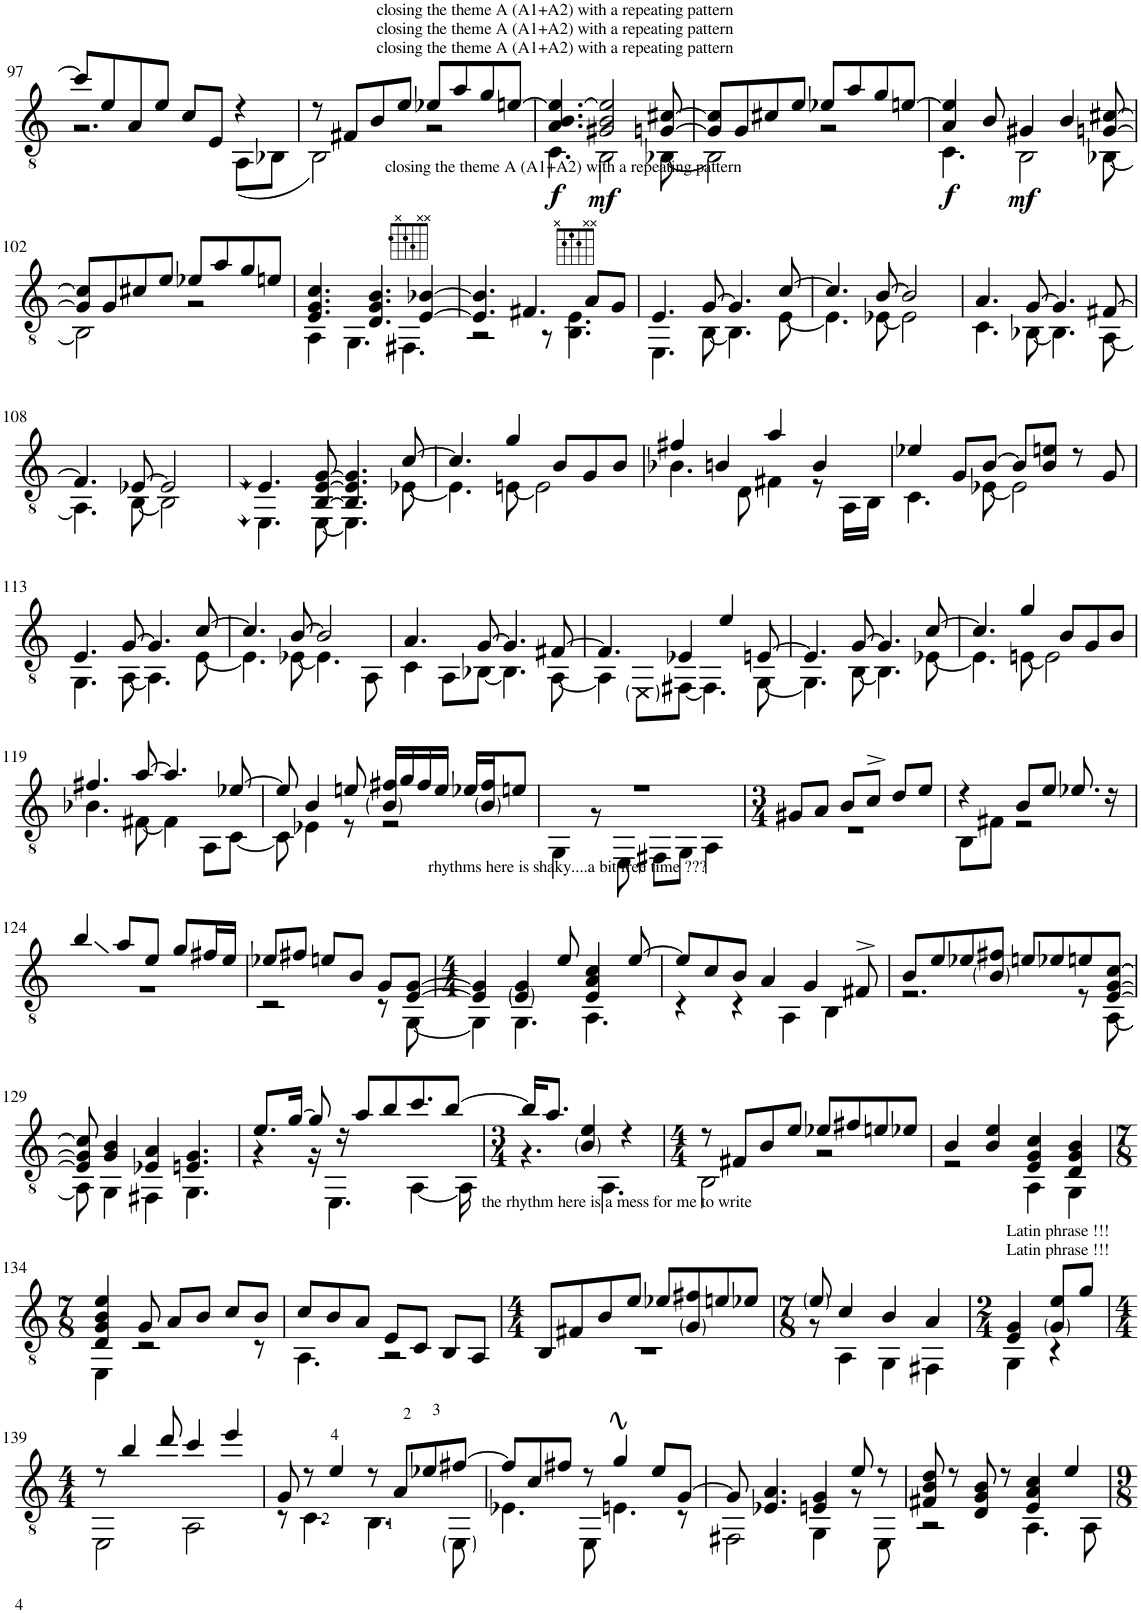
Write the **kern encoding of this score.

**kern	**dynam
*part1	*part1
*staff1	*staff1
*I"Classical Guitar	*
*I'Guit.	*
!!LO:PB:g=z
*clefGv2	*
*k[]	*
*M4/4	*
=97	=97
*^	*
8cc/L]	2.r	.
8e/	.	.
8A/	.	.
8e/J	.	.
8c/L	.	.
8E/J	.	.
4r	(8AA\L	.
.	8BB-X\J	.
=98	=98	=98
8r	2BB\)	.
8F#X/L	.	.
8B/	.	.
8e/J	.	.
8e-X/L	2r	.
8a/	.	.
8g/	.	.
[8en/J	.	.
=99	=99	=99
!	!	!LO:DY:b
4.A/ 4.B/ 4.e/_	4.C\	f
!	!	!LO:DY:b
2G#X/ 2B/ 2e/]	2BB\	mf
[8Gn/ [8c#X/	[8BB-X\	.
=100	=100	=100
8G/] 8c#/]L	2BB-\]	.
8G/	.	.
8c#X/	.	.
8e/J	.	.
8e-X/L	2r	.
8a/	.	.
8g/	.	.
[8en/J	.	.
=101	=101	=101
!	!	!LO:DY:b
4A/ 4e/]	4.C\	f
8B/	.	.
!	!	!LO:DY:b
4G#X/	2BB\	mf
4B/	.	.
[8Gn/ [8c#X/	[8BB-X\	.
!!LO:LB:g=z	!!
=102	=102	=102
8G/] 8c#/]L	2BB-\]	.
8G/	.	.
8c#X/	.	.
8e/J	.	.
8e-X/L	2r	.
8a/	.	.
8g/	.	.
8en/J	.	.
=103	=103	=103
4.E/ 4.G/ 4.c/	4AA\	.
.	4.GG\	.
4.D/ 4.G/ 4.B/	.	.
.	4.FF#X\	.
[4E/ [4B-X/	.	.
=104	=104	=104
4.E/] 4.B-/]	2r	.
4.F#X/	.	.
.	8r	.
.	4.BB\ 4.E\	.
8A/L	.	.
8G/J	.	.
=105	=105	=105
4.E/	4.EE\	.
[8G/	[8BB\	.
4.G/]	4.BB\]	.
[8c/	[8E\	.
=106	=106	=106
4.c/]	4.E\]	.
[8B/	[8E-X\	.
2B/]	2E-\]	.
=107	=107	=107
4.A/	4.C\	.
[8G/	[8BB-X\	.
4.G/]	4.BB-\]	.
[8F#X/	[8AA\	.
!!LO:LB:g=z	!!
=108	=108	=108
4.F#/]	4.AA\]	.
[8E-X/	[8BB\	.
2E-/]	2BB\]	.
=109	=109	=109
4.E/	4.EE\	.
[8BB/ [8E/ [8G/	[8EE\	.
4.BB/] 4.E/] 4.G/]	4.EE\]	.
[8c/	[8E-X\	.
=110	=110	=110
4.c/]	4.E-\]	.
4g/	[8En\	.
.	2E\]	.
8B/L	.	.
8G/	.	.
8B/J	.	.
=111	=111	=111
4f#X/	4.B-X\	.
4Bn/	.	.
.	8D\	.
4a/	4F#X\	.
4B/	8r	.
.	16AA\LL	.
.	16BB\JJ	.
=112	=112	=112
4e-X/	4.C\	.
8G/L	.	.
[8B/J	[8E-X\	.
8B/L]	2E-\]	.
8B/ 8en/J	.	.
8r	.	.
8G/	.	.
!!LO:LB:g=z	!!
=113	=113	=113
4.E/	4.GG\	.
[8G/	[8AA\	.
4.G/]	4.AA\]	.
[8c/	[8E\	.
=114	=114	=114
4.c/]	4.E\]	.
[8B/	[8E-X\	.
2B/]	4.E-\]	.
.	8AA\	.
=115	=115	=115
4.A/	4C\	.
.	8AA\L	.
[8G/	[8BB-X\J	.
4.G/]	4.BB-\]	.
[8F#X/	[8AA\	.
=116	=116	=116
4.F#/]	4AA\]	.
.	8EE\L	.
4E-X/	[8FF#X\J	.
.	4.FF#\]	.
4e/	.	.
[8En/	[8GG\	.
=117	=117	=117
4.E/]	4.GG\]	.
[8G/	[8BB\	.
4.G/]	4.BB\]	.
[8c/	[8E-X\	.
=118	=118	=118
4.c/]	4.E-\]	.
4g/	[8En\	.
.	2E\]	.
8B/L	.	.
8G/	.	.
8B/J	.	.
!!LO:LB:g=z	!!
=119	=119	=119
4.f#X/	4.B-X\	.
[8a/	[8F#X\	.
4.a/]	4F#\]	.
.	8AA\L	.
[8e-X/	[8C\J	.
=120	=120	=120
8e-/]	8C\]	.
4B/	4E-X\	.
8en/	8r	.
16B/ 16f#X/LL	2r	.
16g/	.	.
16f#/	.	.
16e/JJ	.	.
16e-X/LL	.	.
16B/ 16f#/J	.	.
8en/J	.	.
=121	=121	=121
1r	4GG\	.
.	8r	.
.	8EE\	.
.	8FF#X\L	.
.	8GG\J	.
.	4AA\	.
=122	=122	=122
*M3/4	*	*
8G#X/L	2.r	.
8A/J	.	.
8B/L	.	.
8c^/J	.	.
8d/L	.	.
8e/J	.	.
=123	=123	=123
4r	8BB\L	.
.	8F#X\J	.
8B/L	2r	.
8e/J	.	.
8.e-X/	.	.
16r	.	.
!!LO:LB:g=z	!!
=124	=124	=124
4b/	2.r	.
8a/L	.	.
8e/J	.	.
8g/L	.	.
16f#X/L	.	.
16e/JJ	.	.
=125	=125	=125
8e-X/L	2r	.
8f#X/J	.	.
8en/L	.	.
8B/J	.	.
8G/L	8r	.
[8E/ [8G/J	[8GG\	.
=126	=126	=126
*M4/4	*	*
4E/] 4G/]	4GG\]	.
4E/ 4G/	4.GG\	.
8e/	.	.
4E/ 4A/ 4c/	4.AA\	.
[8e/	.	.
=127	=127	=127
8e/L]	4r	.
8c/	.	.
8B/J	4r	.
4A/	.	.
.	4AA\	.
4G/	.	.
.	4BB\	.
8F#X^/	.	.
=128	=128	=128
8B/L	2.r	.
8e/	.	.
8e-X/	.	.
8B/ 8f#X/J	.	.
8en/L	.	.
8e-X/	.	.
8en/	8r	.
[8E/ [8G/ [8c/J	[8AA\	.
!!LO:LB:g=z	!!
=129	=129	=129
8E/] 8G/] 8c/]	8AA\]	.
4G/ 4B/	4GG\	.
4E-X/ 4A/	4FF#X\	.
4.En/ 4.G/	4.GG\	.
=130	=130	=130
8.e/L	4r	.
[16g/Jk	.	.
8g/]	16r	.
.	4.EE\	.
16r	.	.
8a/L	.	.
8b/	.	.
8.cc/	[4AA\	.
[8b/J	.	.
.	16AA\]	.
=131	=131	=131
*M3/4	*	*
16b/KL]	4.r	.
8.a/J	.	.
4B/ 4e/	.	.
.	4.AA\	.
4r	.	.
=132	=132	=132
*M4/4	*	*
8r	2BB\	.
8F#X/L	.	.
8B/	.	.
8e/J	.	.
8e-X/L	2r	.
8f#X/	.	.
8en/	.	.
8e-X/J	.	.
=133	=133	=133
4B/	2r	.
4B/ 4e/	.	.
4E/ 4G/ 4c/	4AA\	.
4D/ 4G/ 4B/	4GG\	.
!!LO:LB:g=z	!!
=134	=134	=134
*M7/8	*	*
4D/ 4G/ 4B/ 4e/	4EE\	.
8G/	2r	.
8A/L	.	.
8B/J	.	.
8c/L	.	.
8B/J	8r	.
=135	=135	=135
8c/L	4.AA\	.
8B/	.	.
8A/J	.	.
8E/L	2r	.
8C/J	.	.
8BB/L	.	.
8AA/J	.	.
=136	=136	=136
*M4/4	*	*
8BB/L	1r	.
8F#X/	.	.
8B/	.	.
8e/J	.	.
8e-X/L	.	.
8G/ 8f#X/	.	.
8en/	.	.
8e-X/J	.	.
=137	=137	=137
*M7/8	*	*
8e/	8r	.
4c/	4AA\	.
4B/	4GG\	.
4A/	4FF#X\	.
=138	=138	=138
*M2/4	*	*
4E/ 4G/	4GG\	.
8G/ 8e/L	4r	.
8g/J	.	.
!!LO:LB:g=z	!!
=139	=139	=139
*M4/4	*	*
8r	2EE\	.
4b/	.	.
8dd/	.	.
4cc/	2AA\	.
4ee/	.	.
=140	=140	=140
8G/	8r	.
8r	4.C\	.
4e/	.	.
8r	4.BB\	.
8A/L	.	.
8e-X/	.	.
[8f#X/J	8EE\	.
=141	=141	=141
8f#/L]	4.E-X\	.
8c/	.	.
8f#X/J	.	.
8r	8EE\	.
4g/	4.En\	.
8e/L	.	.
[8G/J	8r	.
=142	=142	=142
8G/]	2FF#X\	.
4.E-X/ 4.A/	.	.
4En/ 4G/	4GG\	.
8e/	8r	.
8r	8EE\	.
=143	=143	=143
8F#X/ 8B/ 8d/	2r	.
8r	.	.
8D/ 8G/ 8B/	.	.
8r	.	.
4E/ 4A/ 4c/	4.AA\	.
4e/	.	.
.	8AA\	.
*v	*v	*
=	=
*-	*-
